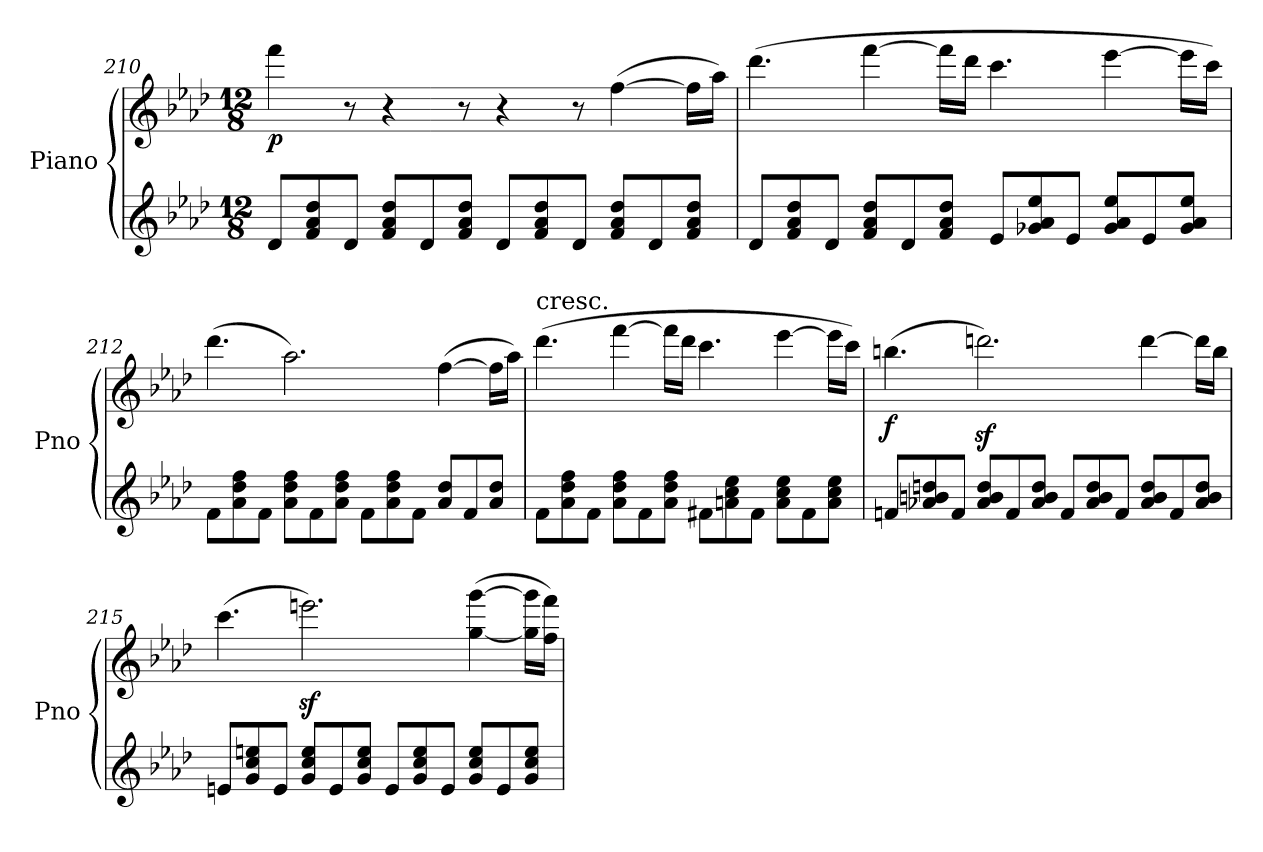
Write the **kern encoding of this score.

**kern	**kern	**dynam
*part1	*part1	*part1
*staff2	*staff1	*staff1/2
*I"Piano	*	*
*I'Pno	*	*
!!LO:PB:g=z
*clefG2	*clefG2	*
*k[b-e-a-d-]	*k[b-e-a-d-]	*
*A-:	*A-:	*
*M12/8	*M12/8	*
=210	=210	=210
!	!	!LO:DY:b
8d-/L	4fff\	p
8f/ 8a-/ 8dd-/	.	.
8d-/J	8r	.
8f/ 8a-/ 8dd-/L	4r	.
8d-/	.	.
8f/ 8a-/ 8dd-/J	8r	.
8d-/L	4r	.
8f/ 8a-/ 8dd-/	.	.
8d-/J	8r	.
8f/ 8a-/ 8dd-/L	(>[4ff\	.
8d-/	.	.
8f/ 8a-/ 8dd-/J	16ff\LL]	.
.	16aa-\JJ)	.
=211	=211	=211
8d-/L	(>4.ddd-\	.
8f/ 8a-/ 8dd-/	.	.
8d-/J	.	.
8f/ 8a-/ 8dd-/L	[4fff\	.
8d-/	.	.
8f/ 8a-/ 8dd-/J	16fff\LL]	.
.	16ddd-\JJ	.
8e-/L	4.ccc\	.
8g-X/ 8a-/ 8ee-/	.	.
8e-/J	.	.
8g-/ 8a-/ 8ee-/L	[4eee-\	.
8e-/	.	.
8g-/ 8a-/ 8ee-/J	16eee-\LL]	.
.	16ccc\JJ)	.
!!LO:LB:g=z
=212	=212	=212
8f\L	(>4.ddd-\	.
8a-\ 8dd-\ 8ff\	.	.
8f\J	.	.
8a-\ 8dd-\ 8ff\L	2.aa-\)	.
8f\	.	.
8a-\ 8dd-\ 8ff\J	.	.
8f\L	.	.
8a-\ 8dd-\ 8ff\	.	.
8f\J	.	.
8a-/ 8dd-/L	(>[4ff\	.
8f/	.	.
8a-/ 8dd-/J	16ff\LL]	.
.	16aa-\JJ)	.
=213	=213	=213
!	!LO:TX:a:t=cresc.	!
8f\L	(>4.ddd-\	.
8a-\ 8dd-\ 8ff\	.	.
8f\J	.	.
8a-\ 8dd-\ 8ff\L	[4fff\	.
8f\	.	.
8a-\ 8dd-\ 8ff\J	16fff\LL]	.
.	16ddd-\JJ	.
8f#X\L	4.ccc\	.
8an\ 8cc\ 8ee-\	.	.
8f#\J	.	.
8a\ 8cc\ 8ee-\L	[4eee-\	.
8f#\	.	.
8a\ 8cc\ 8ee-\J	16eee-\LL]	.
.	16ccc\JJ)	.
!!LO:LB:g=z
=214	=214	=214
!	!	!LO:DY:b
8fn/L	(>4.bbn\	f
8a-X/ 8bn/ 8ddn/	.	.
8f/J	.	.
8a-/ 8b/ 8dd/L	2.dddnz<\)	.
8f/	.	.
8a-/ 8b/ 8dd/J	.	.
8f/L	.	.
8a-/ 8b/ 8dd/	.	.
8f/J	.	.
8a-/ 8b/ 8dd/L	[4ddd\	.
8f/	.	.
8a-/ 8b/ 8dd/J	16ddd\LL]	.
.	16bb\JJ	.
=215	=215	=215
8en/L	(>4.ccc\	.
8g/ 8cc/ 8een/	.	.
8e/J	.	.
8g/ 8cc/ 8ee/L	2.eeenz<\)	.
8e/	.	.
8g/ 8cc/ 8ee/J	.	.
8e/L	.	.
8g/ 8cc/ 8ee/	.	.
8e/J	.	.
8g/ 8cc/ 8ee/L	(>[4gg\ [4ggg\	.
8e/	.	.
8g/ 8cc/ 8ee/J	16gg\] 16ggg\]LL	.
.	16ff\ 16fff\JJ)	.
=	=	=
*-	*-	*-
